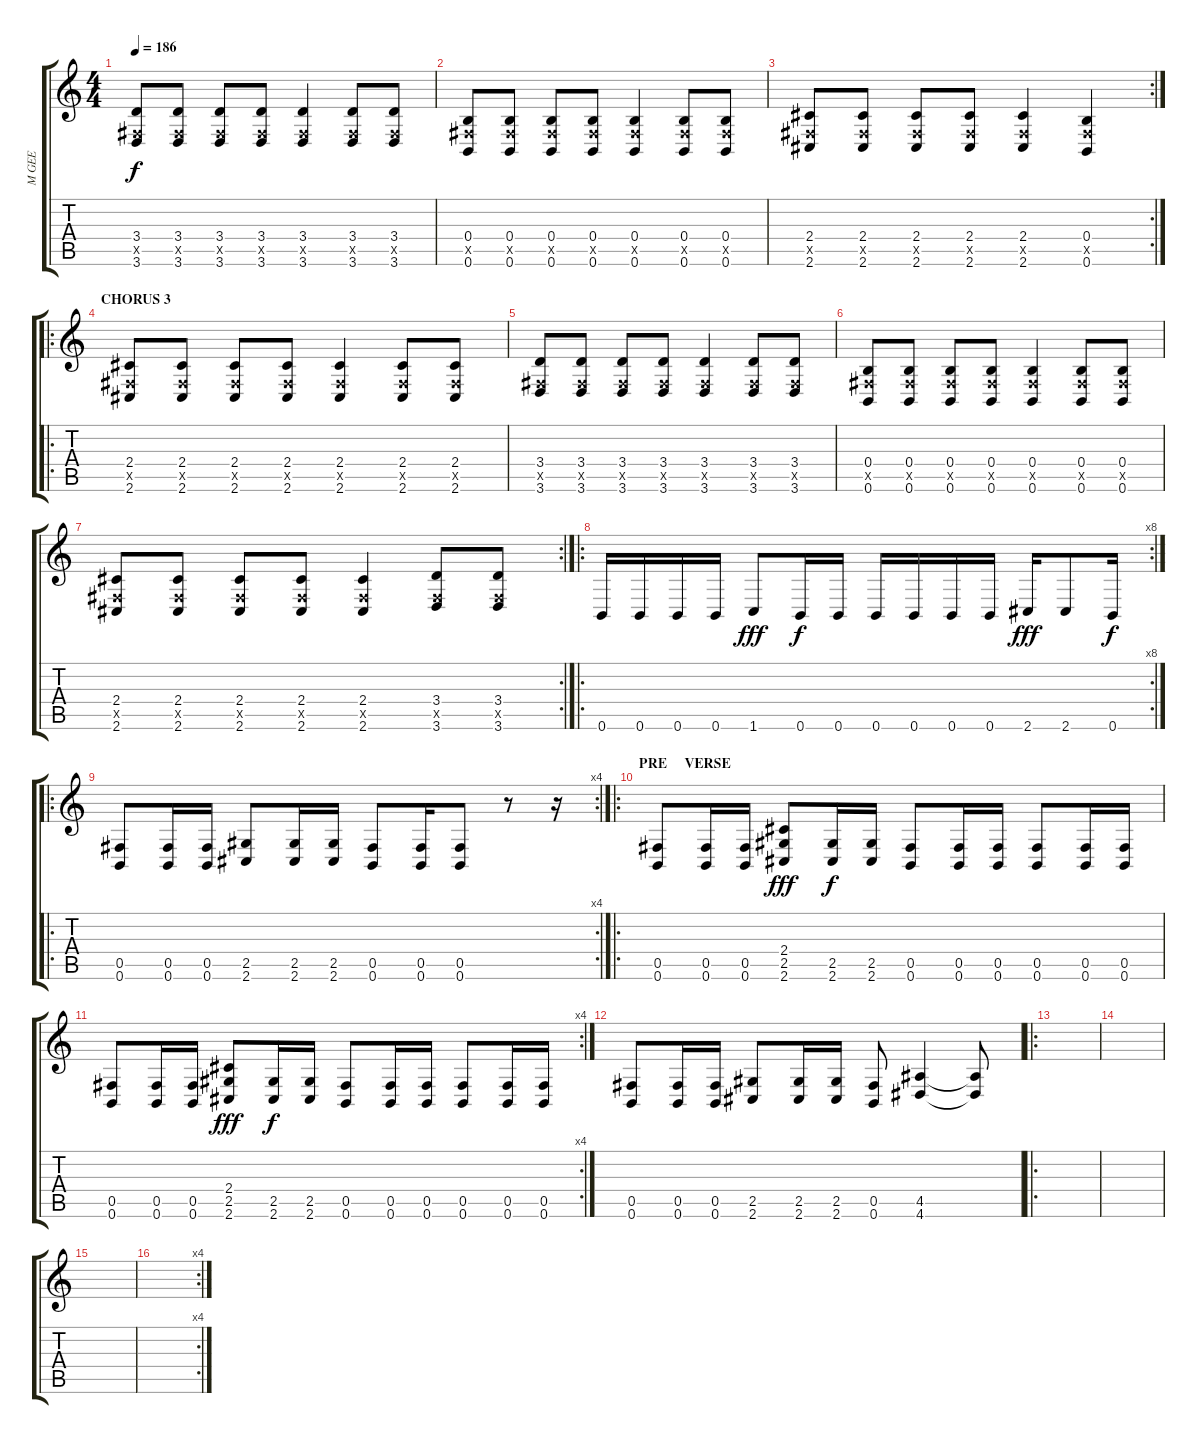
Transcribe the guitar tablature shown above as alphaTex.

\track ("M GEE" "M GEE") {instrument distortionguitar}
\staff {score tabs}
\tuning (Db4 Ab3 E3 B2 Gb2 B1) {hide}
\ts (4 4)
\tempo 186
\clef g2
\ks c
(3.4 0.5{x} 3.6).8{dy f} (3.4 0.5{x} 3.6).8 (3.4 0.5{x} 3.6).8 (3.4 0.5{x} 3.6).8 (3.4 0.5{x} 3.6).4 (3.4 0.5{x} 3.6).8 (3.4 0.5{x} 3.6).8 |
(0.4 0.5{x} 0.6).8 (0.4 0.5{x} 0.6).8 (0.4 0.5{x} 0.6).8 (0.4 0.5{x} 0.6).8 (0.4 0.5{x} 0.6).4 (0.4 0.5{x} 0.6).8 (0.4 0.5{x} 0.6).8 |
\rc 2
(2.4 0.5{x} 2.6).8 (2.4 0.5{x} 2.6).8 (2.4 0.5{x} 2.6).8 (2.4 0.5{x} 2.6).8 (2.4 0.5{x} 2.6).4 (0.4 0.5{x} 0.6).4 |
\ro
\section ("" "CHORUS 3")
(2.4 0.5{x} 2.6).8 (2.4 0.5{x} 2.6).8 (2.4 0.5{x} 2.6).8 (2.4 0.5{x} 2.6).8 (2.4 0.5{x} 2.6).4 (2.4 0.5{x} 2.6).8 (2.4 0.5{x} 2.6).8 |
(3.4 0.5{x} 3.6).8 (3.4 0.5{x} 3.6).8 (3.4 0.5{x} 3.6).8 (3.4 0.5{x} 3.6).8 (3.4 0.5{x} 3.6).4 (3.4 0.5{x} 3.6).8 (3.4 0.5{x} 3.6).8 |
(0.4 0.5{x} 0.6).8 (0.4 0.5{x} 0.6).8 (0.4 0.5{x} 0.6).8 (0.4 0.5{x} 0.6).8 (0.4 0.5{x} 0.6).4 (0.4 0.5{x} 0.6).8 (0.4 0.5{x} 0.6).8 |
\rc 2
(2.4 0.5{x} 2.6).8 (2.4 0.5{x} 2.6).8 (2.4 0.5{x} 2.6).8 (2.4 0.5{x} 2.6).8 (2.4 0.5{x} 2.6).4 (3.4 0.5{x} 3.6).8 (3.4 0.5{x} 3.6).8 |
\ro
\rc 8
0.6.16 0.6.16 0.6.16 0.6.16 1.6.8{dy fff} 0.6.16{dy f} 0.6.16 0.6.16 0.6.16 0.6.16 0.6.16 2.6.16{dy fff} 2.6.8 0.6.16{dy f} |
\ro
\rc 4
(0.5 0.6).8 (0.5 0.6).16 (0.5 0.6).16 (2.5 2.6).8 (2.5 2.6).16 (2.5 2.6).16 (0.5 0.6).8 (0.5 0.6).16 (0.5 0.6).8 r.8 r.16 |
\ro
\section ("" "PRE     VERSE")
(0.5 0.6).8 (0.5 0.6).16 (0.5 0.6).16 (2.4 2.5 2.6).8{dy fff} (2.5 2.6).16{dy f} (2.5 2.6).16 (0.5 0.6).8 (0.5 0.6).16 (0.5 0.6).16 (0.5 0.6).8 (0.5 0.6).16 (0.5 0.6).16 |
\rc 4
(0.5 0.6).8 (0.5 0.6).16 (0.5 0.6).16 (2.4 2.5 2.6).8{dy fff} (2.5 2.6).16{dy f} (2.5 2.6).16 (0.5 0.6).8 (0.5 0.6).16 (0.5 0.6).16 (0.5 0.6).8 (0.5 0.6).16 (0.5 0.6).16 |
(0.5 0.6).8 (0.5 0.6).16 (0.5 0.6).16 (2.5 2.6).8 (2.5 2.6).16 (2.5 2.6).16 (0.5 0.6).8 (4.5 4.6).4 (4.5{t} 4.6{t}).8 |
\ro
|
|
|
\rc 4
